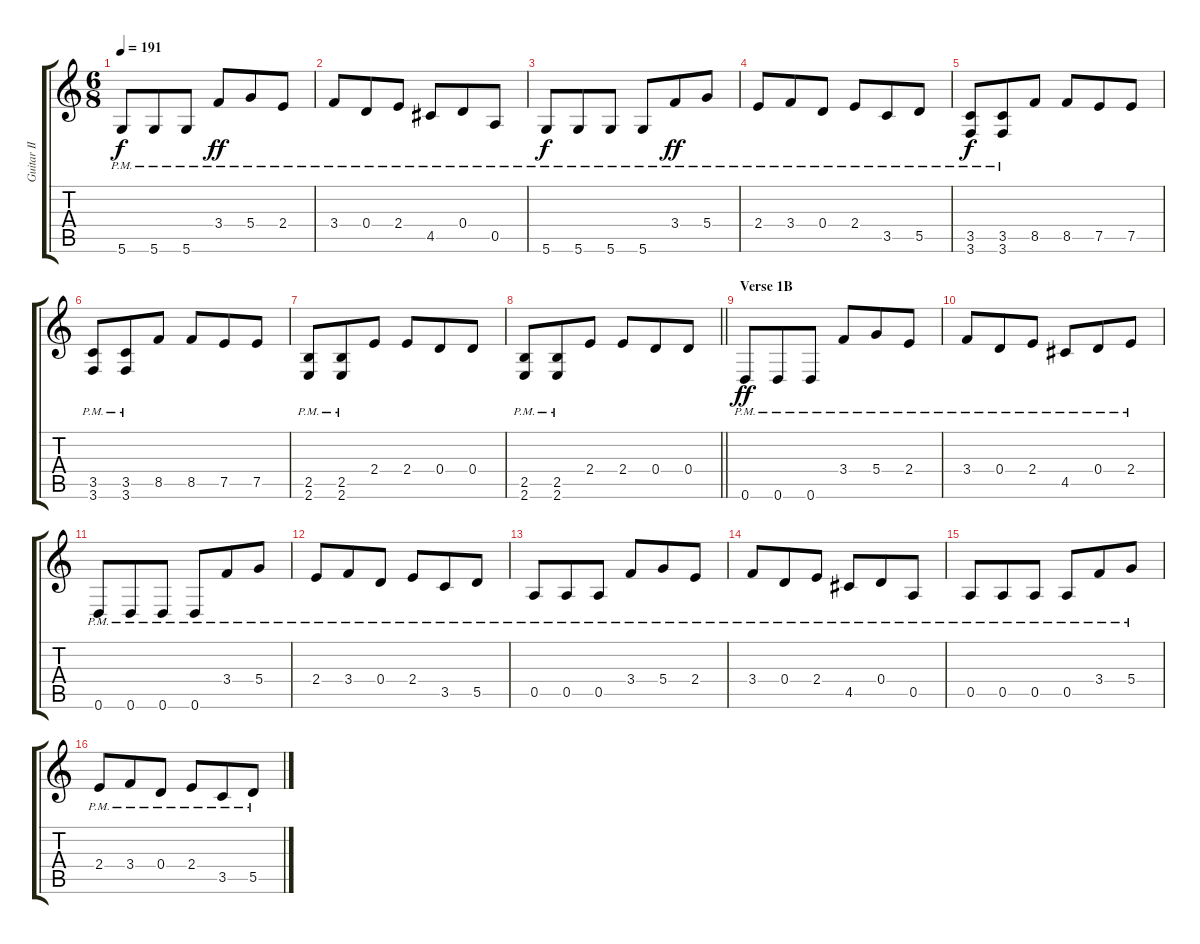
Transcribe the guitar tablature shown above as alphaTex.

\track ("Guitar II" "Guitar II") {instrument overdrivenguitar}
\staff {score tabs}
\tuning (E4 B3 G3 D3 A2 D2) {hide}
\ts (6 8)
\tempo 191
\clef g2
\ks c
5.6{pm}.8{dy f} 5.6{pm}.8 5.6{pm}.8 3.4{pm}.8{dy ff} 5.4{pm}.8 2.4{pm}.8 |
3.4{pm}.8 0.4{pm}.8 2.4{pm}.8 4.5{pm}.8 0.4{pm}.8 0.5{pm}.8 |
5.6{pm}.8{dy f} 5.6{pm}.8 5.6{pm}.8 5.6{pm}.8 3.4{pm}.8{dy ff} 5.4{pm}.8 |
2.4{pm}.8 3.4{pm}.8 0.4{pm}.8 2.4{pm}.8 3.5{pm}.8 5.5{pm}.8 |
(3.5{pm} 3.6{pm}).8{dy f} (3.5{pm} 3.6{pm}).8 8.5.8 8.5.8 7.5.8 7.5.8 |
(3.5{pm} 3.6{pm}).8 (3.5{pm} 3.6{pm}).8 8.5.8 8.5.8 7.5.8 7.5.8 |
(2.5{pm} 2.6{pm}).8 (2.5{pm} 2.6{pm}).8 2.4.8 2.4.8 0.4.8 0.4.8 |
\barLineRight lightlight
(2.5{pm} 2.6{pm}).8 (2.5{pm} 2.6{pm}).8 2.4.8 2.4.8 0.4.8 0.4.8 |
\section ("" "Verse 1B")
0.6{pm}.8{dy ff} 0.6{pm}.8 0.6{pm}.8 3.4{pm}.8 5.4{pm}.8 2.4{pm}.8 |
3.4{pm}.8 0.4{pm}.8 2.4{pm}.8 4.5{pm}.8 0.4{pm}.8 2.4{pm}.8 |
0.6{pm}.8 0.6{pm}.8 0.6{pm}.8 0.6{pm}.8 3.4{pm}.8 5.4{pm}.8 |
2.4{pm}.8 3.4{pm}.8 0.4{pm}.8 2.4{pm}.8 3.5{pm}.8 5.5{pm}.8 |
0.5{pm}.8 0.5{pm}.8 0.5{pm}.8 3.4{pm}.8 5.4{pm}.8 2.4{pm}.8 |
3.4{pm}.8 0.4{pm}.8 2.4{pm}.8 4.5{pm}.8 0.4{pm}.8 0.5{pm}.8 |
0.5{pm}.8 0.5{pm}.8 0.5{pm}.8 0.5{pm}.8 3.4{pm}.8 5.4{pm}.8 |
2.4{pm}.8 3.4{pm}.8 0.4{pm}.8 2.4{pm}.8 3.5{pm}.8 5.5{pm}.8
